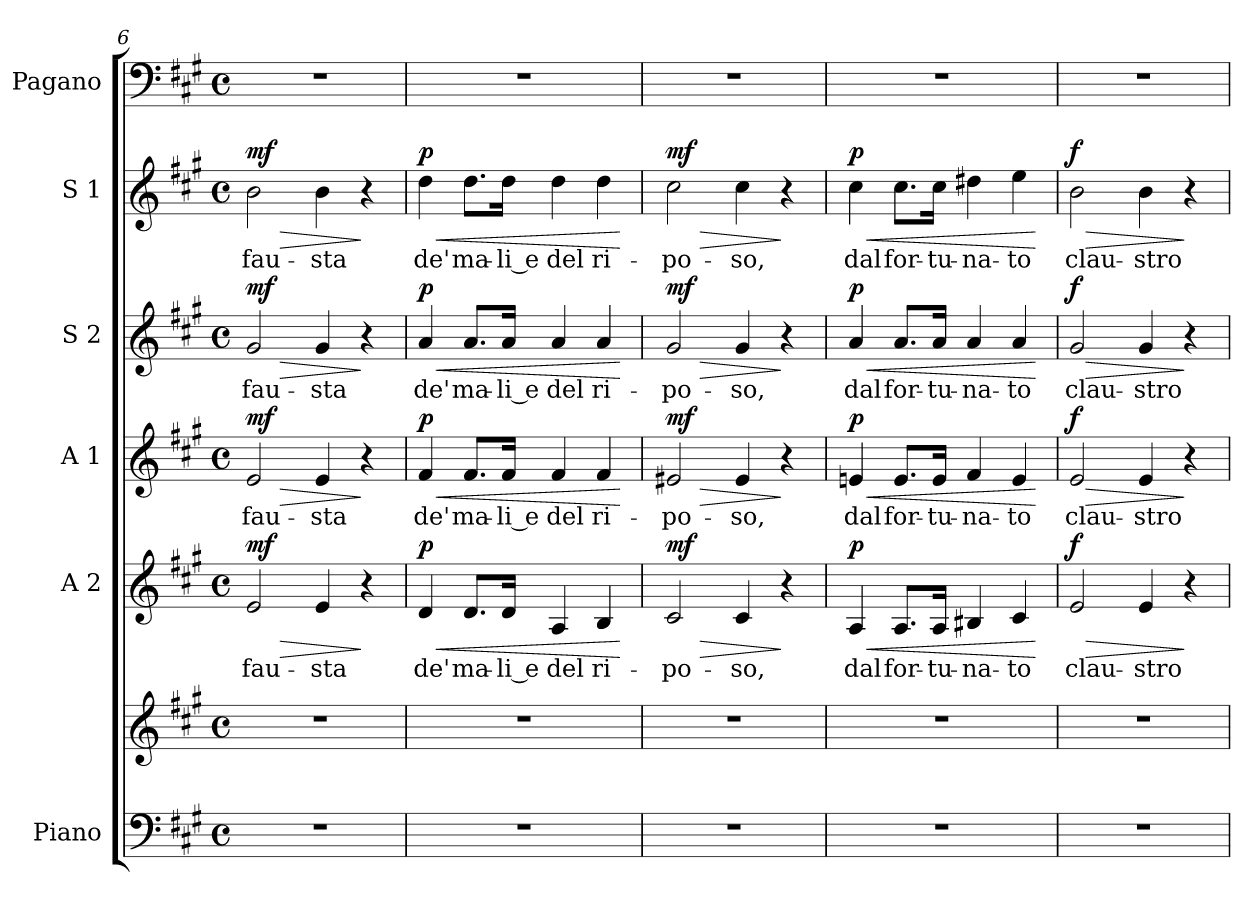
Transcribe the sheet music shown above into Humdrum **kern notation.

**kern	**kern	**kern	**text	**dynam	**kern	**text	**dynam	**kern	**text	**dynam	**kern	**text	**dynam	**kern
*part6	*part6	*part5	*part5	*part5	*part4	*part4	*part4	*part3	*part3	*part3	*part2	*part2	*part2	*part1
*staff7	*staff6	*staff5	*staff5	*staff5	*staff4	*staff4	*staff4	*staff3	*staff3	*staff3	*staff2	*staff2	*staff2	*staff1
*I"Piano	*	*I"A 2	*	*	*I"A 1	*	*	*I"S 2	*	*	*I"S 1	*	*	*I"Pagano
*I'Pno	*	*I'A 2	*	*	*I'A 1	*	*	*I'S 2	*	*	*I'S 1	*	*	*
*clefF4	*clefG2	*clefG2	*	*	*clefG2	*	*	*clefG2	*	*	*clefG2	*	*	*clefF4
*k[f#c#g#]	*k[f#c#g#]	*k[f#c#g#]	*	*	*k[f#c#g#]	*	*	*k[f#c#g#]	*	*	*k[f#c#g#]	*	*	*k[f#c#g#]
*M4/4	*M4/4	*M4/4	*	*	*M4/4	*	*	*M4/4	*	*	*M4/4	*	*	*M4/4
*met(c)	*met(c)	*met(c)	*	*	*met(c)	*	*	*met(c)	*	*	*met(c)	*	*	*met(c)
=6	=6	=6	=6	=6	=6	=6	=6	=6	=6	=6	=6	=6	=6	=6
!	!	!	!LO:LY:b	!LO:HP:b	!	!LO:LY:b	!LO:HP:b	!	!LO:LY:b	!LO:HP:b	!	!LO:LY:b	!LO:HP:b	!
!	!	!	!	!LO:DY:n=1:a	!	!	!LO:DY:n=1:a	!	!	!LO:DY:n=1:a	!	!	!LO:DY:n=1:a	!
1r	1r	2e/	fau-	> mf	2e/	fau-	> mf	2g#/	fau-	> mf	2b\	fau-	> mf	1r
!	!	!	!LO:LY:b	!	!	!LO:LY:b	!	!	!LO:LY:b	!	!	!LO:LY:b	!	!
.	.	4e/	-sta	.	4e/	-sta	.	4g#/	-sta	.	4b\	-sta	.	.
.	.	4r	.	]	4r	.	]	4r	.	]	4r	.	]	.
=7	=7	=7	=7	=7	=7	=7	=7	=7	=7	=7	=7	=7	=7	=7
!	!	!	!LO:LY:b	!LO:HP:b	!	!LO:LY:b	!LO:HP:b	!	!LO:LY:b	!LO:HP:b	!	!LO:LY:b	!LO:HP:b	!
!	!	!	!	!LO:DY:n=1:a	!	!	!LO:DY:n=1:a	!	!	!LO:DY:n=1:a	!	!	!LO:DY:n=1:a	!
1r	1r	4d/	de'	< p	4f#/	de'	< p	4a/	de'	< p	4dd\	de'	< p	1r
!	!	!	!LO:LY:b	!	!	!LO:LY:b	!	!	!LO:LY:b	!	!	!LO:LY:b	!	!
.	.	8.d/L	ma-	.	8.f#/L	ma-	.	8.a/L	ma-	.	8.dd\L	ma-	.	.
!	!	!	!LO:LY:b	!	!	!LO:LY:b	!	!	!LO:LY:b	!	!	!LO:LY:b	!	!
.	.	16d/Jk	-li e	.	16f#/Jk	-li e	.	16a/Jk	-li e	.	16dd\Jk	-li e	.	.
!	!	!	!LO:LY:b	!	!	!LO:LY:b	!	!	!LO:LY:b	!	!	!LO:LY:b	!	!
.	.	4A/	del	.	4f#/	del	.	4a/	del	.	4dd\	del	.	.
!	!	!	!LO:LY:b	!	!	!LO:LY:b	!	!	!LO:LY:b	!	!	!LO:LY:b	!	!
.	.	4B/	ri-	.	4f#/	ri-	.	4a/	ri-	.	4dd\	ri-	.	.
.	.	.	.	[	.	.	[	.	.	[	.	.	[	.
!!LO:PB:g=z
=8	=8	=8	=8	=8	=8	=8	=8	=8	=8	=8	=8	=8	=8	=8
!	!	!	!LO:LY:b	!LO:HP:b	!	!LO:LY:b	!LO:HP:b	!	!LO:LY:b	!LO:HP:b	!	!LO:LY:b	!LO:HP:b	!
!	!	!	!	!LO:DY:n=1:a	!	!	!LO:DY:n=1:a	!	!	!LO:DY:n=1:a	!	!	!LO:DY:n=1:a	!
1r	1r	2c#/	-po-	> mf	2e#X/	-po-	> mf	2g#/	-po-	> mf	2cc#\	-po-	> mf	1r
!	!	!	!LO:LY:b	!	!	!LO:LY:b	!	!	!LO:LY:b	!	!	!LO:LY:b	!	!
.	.	4c#/	-so,	.	4e#/	-so,	.	4g#/	-so,	.	4cc#\	-so,	.	.
.	.	4r	.	]	4r	.	]	4r	.	]	4r	.	]	.
=9	=9	=9	=9	=9	=9	=9	=9	=9	=9	=9	=9	=9	=9	=9
!	!	!	!LO:LY:b	!LO:HP:b	!	!LO:LY:b	!LO:HP:b	!	!LO:LY:b	!LO:HP:b	!	!LO:LY:b	!LO:HP:b	!
!	!	!	!	!LO:DY:n=1:a	!	!	!LO:DY:n=1:a	!	!	!LO:DY:n=1:a	!	!	!LO:DY:n=1:a	!
1r	1r	4A/	dal	< p	4en/	dal	< p	4a/	dal	< p	4cc#\	dal	< p	1r
!	!	!	!LO:LY:b	!	!	!LO:LY:b	!	!	!LO:LY:b	!	!	!LO:LY:b	!	!
.	.	8.A/L	for-	.	8.e/L	for-	.	8.a/L	for-	.	8.cc#\L	for-	.	.
!	!	!	!LO:LY:b	!	!	!LO:LY:b	!	!	!LO:LY:b	!	!	!LO:LY:b	!	!
.	.	16A/Jk	-tu-	.	16e/Jk	-tu-	.	16a/Jk	-tu-	.	16cc#\Jk	-tu-	.	.
!	!	!	!LO:LY:b	!	!	!LO:LY:b	!	!	!LO:LY:b	!	!	!LO:LY:b	!	!
.	.	4B#X/	-na-	.	4f#/	-na-	.	4a/	-na-	.	4dd#X\	-na-	.	.
!	!	!	!LO:LY:b	!	!	!LO:LY:b	!	!	!LO:LY:b	!	!	!LO:LY:b	!	!
.	.	4c#/	-to	.	4e/	-to	.	4a/	-to	.	4ee\	-to	.	.
.	.	.	.	[	.	.	[	.	.	[	.	.	[	.
=10	=10	=10	=10	=10	=10	=10	=10	=10	=10	=10	=10	=10	=10	=10
!	!	!	!LO:LY:b	!LO:HP:b	!	!LO:LY:b	!LO:HP:b	!	!LO:LY:b	!LO:HP:b	!	!LO:LY:b	!LO:HP:b	!
!	!	!	!	!LO:DY:n=1:a	!	!	!LO:DY:n=1:a	!	!	!LO:DY:n=1:a	!	!	!LO:DY:n=1:a	!
1r	1r	2e/	clau-	> f	2e/	clau-	> f	2g#/	clau-	> f	2b\	clau-	> f	1r
!	!	!	!LO:LY:b	!	!	!LO:LY:b	!	!	!LO:LY:b	!	!	!LO:LY:b	!	!
.	.	4e/	-stro	.	4e/	-stro	.	4g#/	-stro	.	4b\	-stro	.	.
.	.	4r	.	]	4r	.	]	4r	.	]	4r	.	]	.
=	=	=	=	=	=	=	=	=	=	=	=	=	=	=
*-	*-	*-	*-	*-	*-	*-	*-	*-	*-	*-	*-	*-	*-	*-
